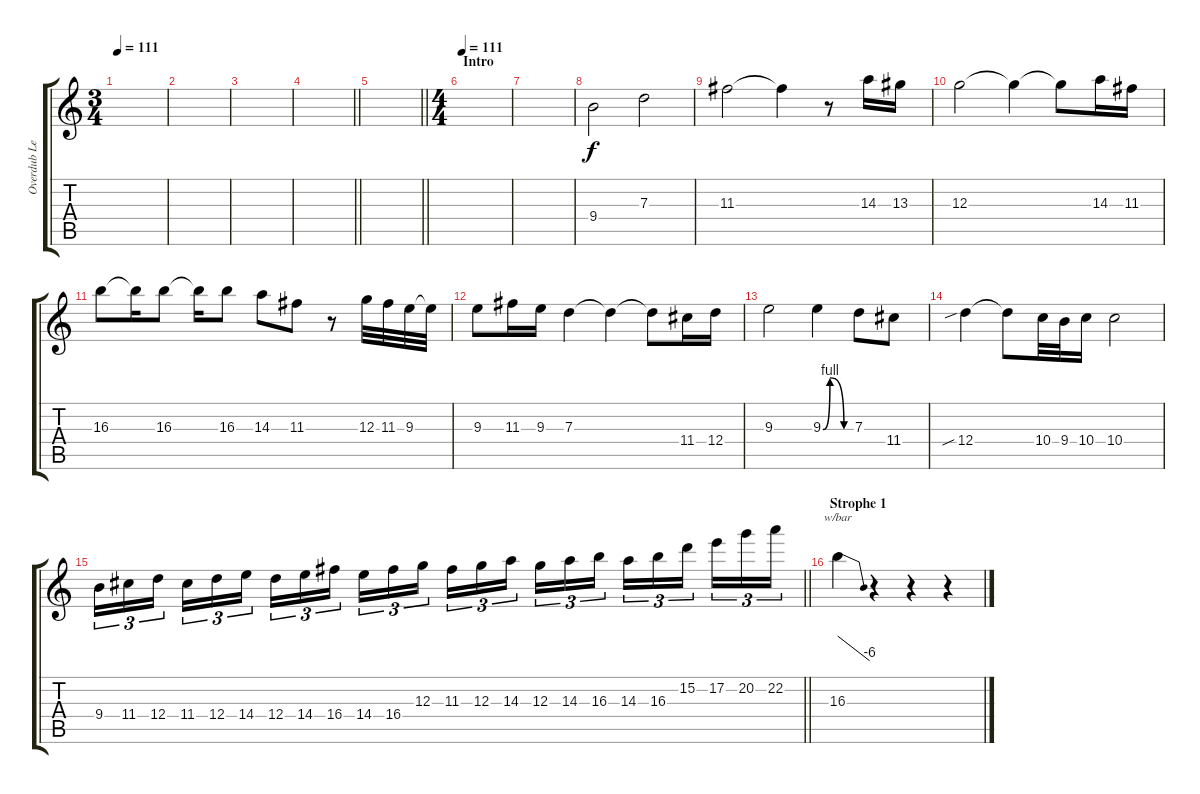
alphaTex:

\track ("Overdub Lead" "Overdub Le") {instrument overdrivenguitar}
\staff {score tabs}
\tuning (E4 B3 G3 D3 A2 E2) {hide}
\ts (3 4)
\tempo 111
\clef g2
\ks c
|
|
|
\barLineRight lightlight
|
\barLineRight lightlight
|
\ts (4 4)
\section ("" "Intro")
\tempo 111
|
|
9.4.2 7.3.2 |
11.3.2 11.3{t}.4 r.8 14.3.16 13.3.16 |
12.3.2 12.3{t}.4 12.3{t}.8 14.3.16 11.3.16 |
16.3.8 16.3{t}.16 16.3.8 16.3{t}.16 16.3.8 14.3.8 11.3.8 r.8 12.3.32 11.3.32 9.3.32 9.3{t}.32 |
9.3.8 11.3.16 9.3.16 7.3.4 7.3{t}.4 7.3{t}.8 11.4.16 12.4.16 |
9.3.2 9.3{be (custom 0 0 15 4 45 0 60 0)}.4 7.3.8 11.4.8 |
12.4{sib}.4 12.4{t}.8 10.4.32 9.4.32 10.4.16 10.4.2 |
\barLineRight lightlight
9.4.16{tu (3 2)} 11.4.16{tu (3 2)} 12.4.16{tu (3 2) beam splitsecondary} 11.4.16{tu (3 2)} 12.4.16{tu (3 2)} 14.4.16{tu (3 2)} 12.4.16{tu (3 2)} 14.4.16{tu (3 2)} 16.4.16{tu (3 2) beam splitsecondary} 14.4.16{tu (3 2)} 16.4.16{tu (3 2)} 12.3.16{tu (3 2)} 11.3.16{tu (3 2)} 12.3.16{tu (3 2)} 14.3.16{tu (3 2) beam splitsecondary} 12.3.16{tu (3 2)} 14.3.16{tu (3 2)} 16.3.16{tu (3 2)} 14.3.16{tu (3 2)} 16.3.16{tu (3 2)} 15.2.16{tu (3 2) beam splitsecondary} 17.2.16{tu (3 2)} 20.2.16{tu (3 2)} 22.2.16{tu (3 2)} |
\section ("" "Strophe 1")
16.3.4{tbe (dive default 0 0 60 -24)} r.4 r.4 r.4
